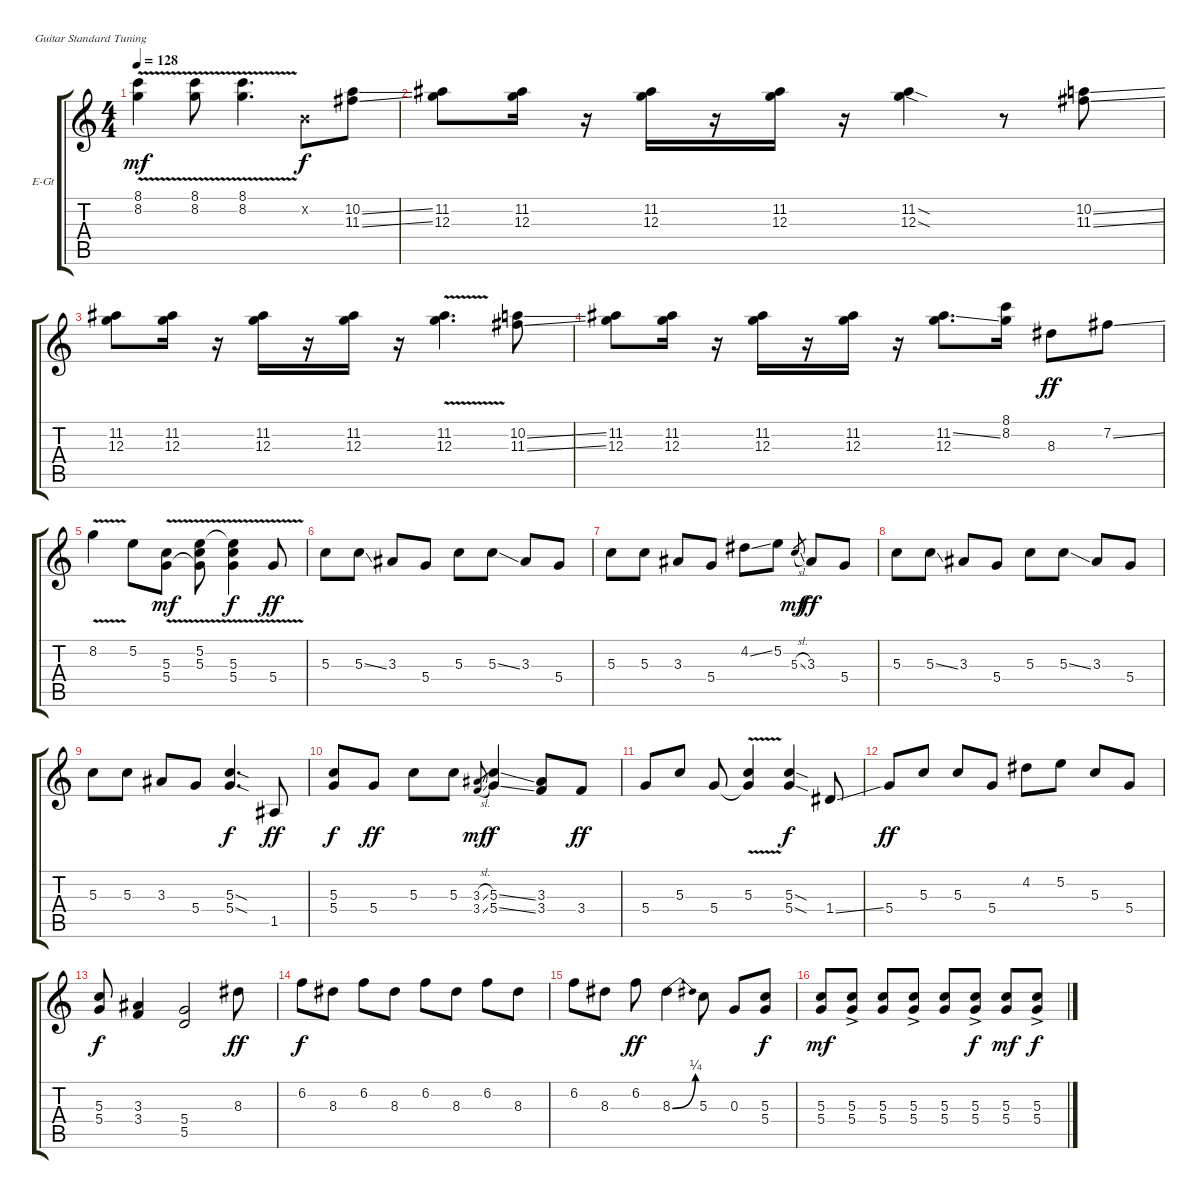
\bracketExtendMode groupsimilarinstruments
\firstSystemTrackNameOrientation horizontal
\otherSystemsTrackNameOrientation horizontal
\track ("Lead Guitar" "E-Gt") {mute instrument overdrivenguitar}
\staff {score tabs}
\tuning (E4 B3 G3 D3 A2 E2)
\ts (4 4)
\tempo 128
\clef g2
\ks c
(8.1{v} 8.2{v}).4{dy mf} (8.1{v} 8.2{v}).8 (8.1{v} 8.2{v}).4{d} 0.2{x}.8{dy f} (10.2{ss} 11.3{ss}).8 |
(11.2 12.3).8 (11.2 12.3).16 r.16 (11.2 12.3).16 r.16 (11.2 12.3).16 r.16 (11.2{sod} 12.3{sod}).4 r.8 (10.2{ss} 11.3{ss}).8 |
(11.2 12.3).8 (11.2 12.3).16 r.16 (11.2 12.3).16 r.16 (11.2 12.3).16 r.16 (11.2{v} 12.3{v}).4{d} (10.2{ss} 11.3{ss}).8 |
(11.2 12.3).8 (11.2 12.3).16 r.16 (11.2 12.3).16 r.16 (11.2 12.3).16 r.16 (11.2{ss} 12.3).8{d} (8.1 8.2).16 8.3.8{dy ff} 7.2{ss}.8 |
8.2{v}.4 5.2.8 (5.3{v} 5.4{v}).8{dy mf} (5.2{v} 5.3{v} 5.4{v t}).8 (5.2{v t} 5.3{v} 5.4{v}).4{dy f} 5.4{v}.8{dy ff} |
5.3.8 5.3{ss}.8 3.3.8 5.4.8 5.3.8 5.3{ss}.8 3.3.8 5.4.8 |
5.3.8 5.3.8 3.3.8 5.4.8 4.2{ss}.8 5.2.8 5.3{sl}.8{gr dy mf} 3.3.8{dy ff} 5.4.8 |
5.3.8 5.3{ss}.8 3.3.8 5.4.8 5.3.8 5.3{ss}.8 3.3.8 5.4.8 |
5.3.8 5.3.8 3.3.8 5.4.8 (5.3{sod} 5.4{sod}).4{d dy f} 1.5.8{dy ff} |
(5.3 5.4).8{dy f} 5.4.8{dy ff} 5.3.8 5.3.8 (3.3{sl} 3.4{sl}).8{gr dy mf} (5.3{ss} 5.4{ss}).4{dy f} (3.3 3.4).8 3.4.8{dy ff} |
5.4.8 5.3.8 5.4.8 (5.3{v} 5.4{v t}).4 (5.3{sod} 5.4{sod}).4{dy f} 1.4{ss}.8 |
5.4.8{dy ff} 5.3.8 5.3.8 5.4.8 4.2.8 5.2.8 5.3.8 5.4.8 |
(5.3 5.4).8{dy f} (3.3 3.4).4 (5.4 5.5).2 8.3.8{dy ff} |
6.2.8{dy f} 8.3.8 6.2.8 8.3.8 6.2.8 8.3.8 6.2.8 8.3.8 |
6.2.8 8.3.8 6.2.8{dy ff} 8.3{be (bend 0 0 60 1)}.4 5.3.8 0.3.8 (5.3 5.4).8{dy f} |
(5.3 5.4).8{dy mf} (5.3{ac} 5.4{ac}).8 (5.3 5.4).8 (5.3{ac} 5.4{ac}).8 (5.3 5.4).8 (5.3 5.4{ac}).8{dy f} (5.3 5.4).8{dy mf} (5.3{ac} 5.4).8{dy f}
